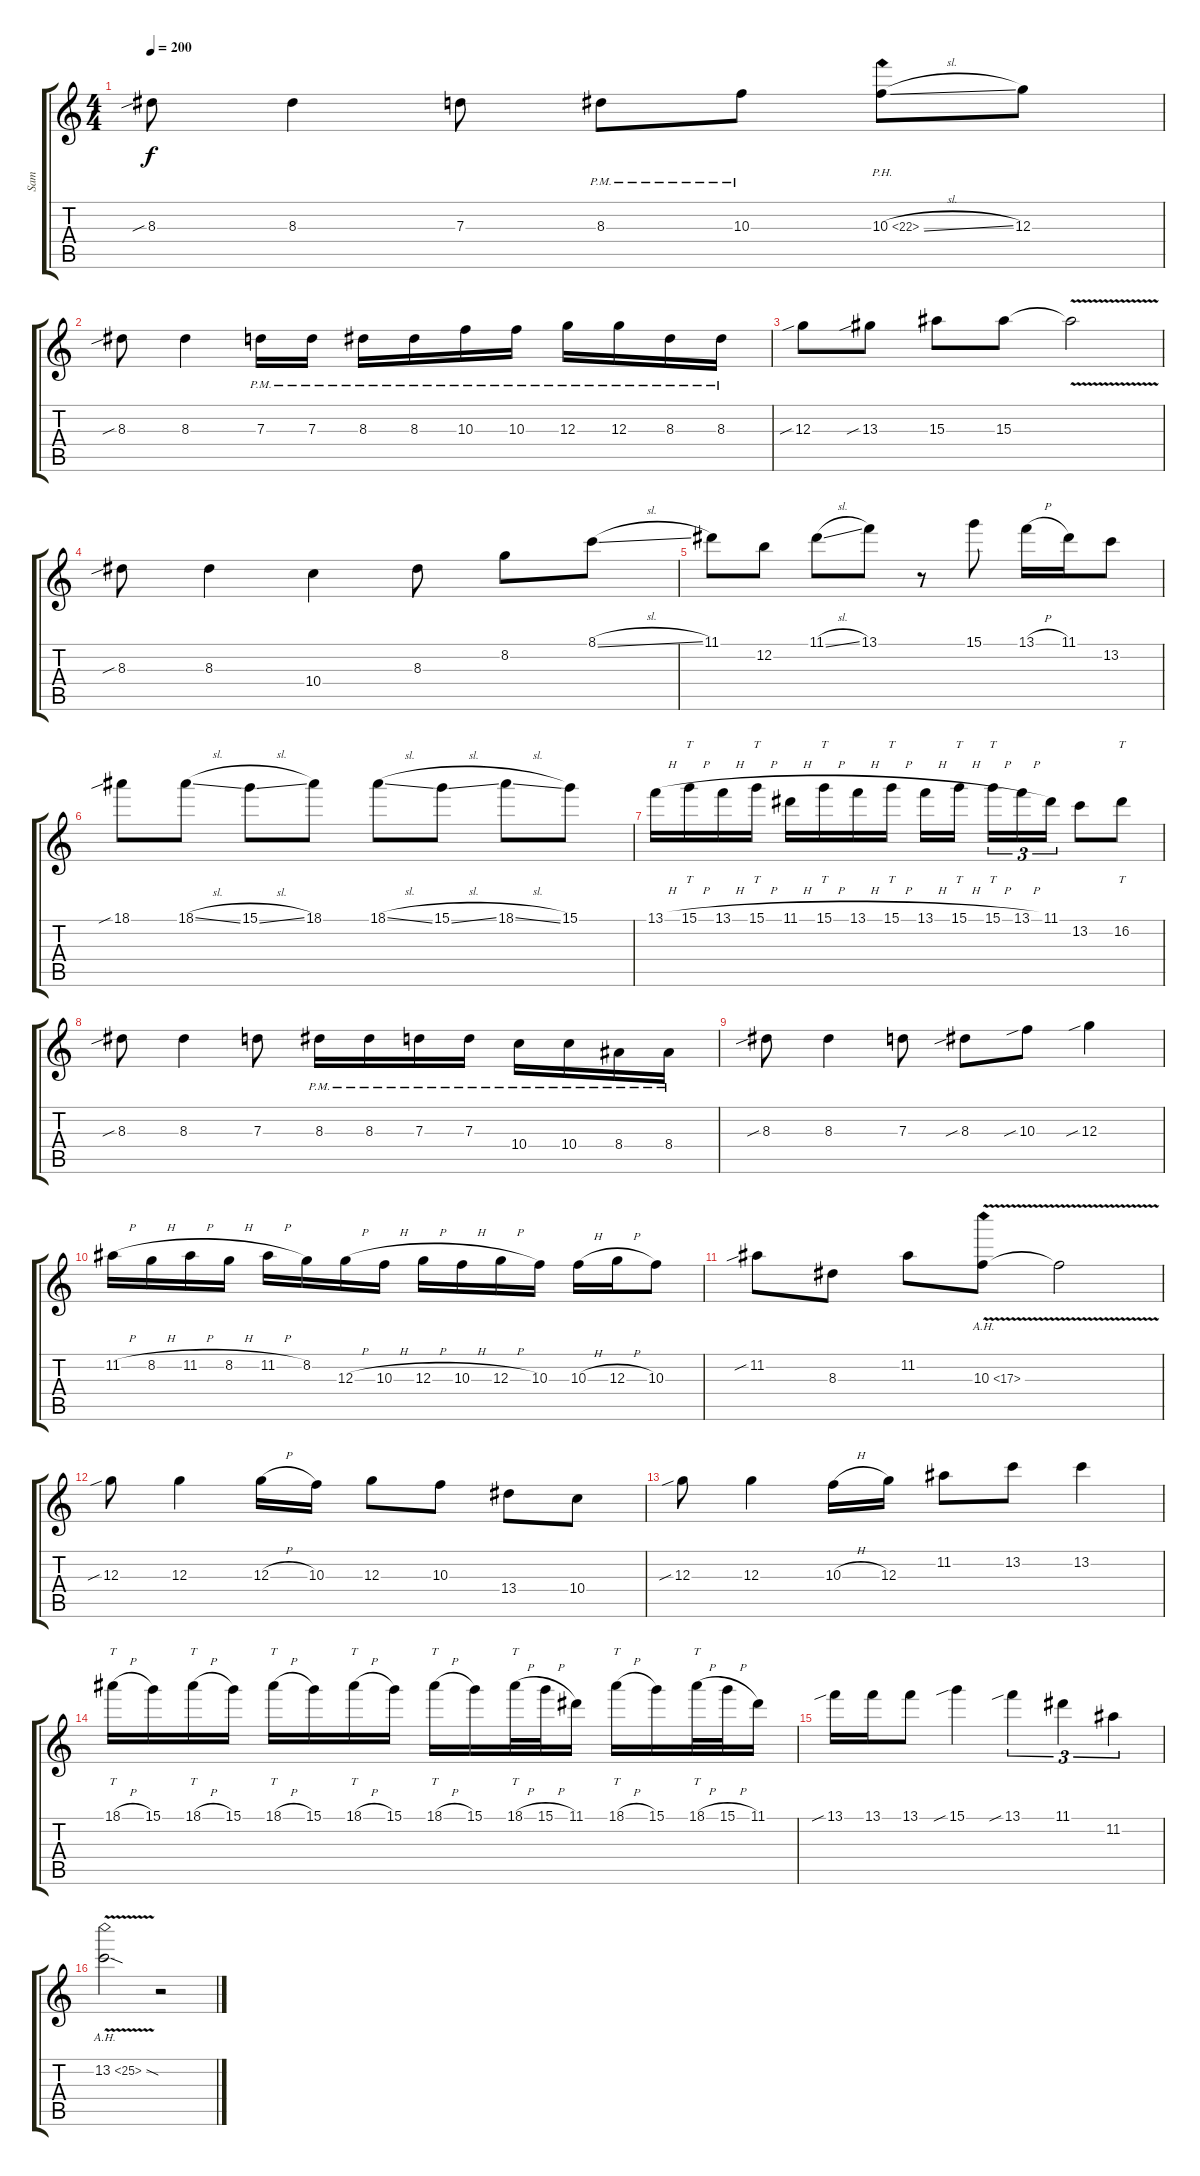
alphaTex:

\track ("Sam" "Sam") {instrument overdrivenguitar}
\staff {score tabs}
\tuning (E4 B3 G3 D3 A2 E2) {hide}
\ts (4 4)
\tempo 200
\clef g2
\ks c
8.3{sib}.8{dy f} 8.3.4 7.3.8 8.3{pm}.8 10.3{pm}.8 10.3{ph 12 sl}.8 12.3.8 |
8.3{sib}.8 8.3.4 7.3{pm}.16 7.3{pm}.16 8.3{pm}.16 8.3{pm}.16 10.3{pm}.16 10.3{pm}.16 12.3{pm}.16 12.3{pm}.16 8.3{pm}.16 8.3{pm}.16 |
12.3{sib}.8 13.3{sib}.8 15.3.8 15.3.8 15.3{v t}.2 |
8.3{sib}.8 8.3.4 10.4.4 8.3.8 8.2.8 8.1{sl}.8 |
11.1.8 12.2.8 11.1{sl}.8 13.1.8 r.8 15.1.8 13.1{h}.16 11.1.16 13.2.8 |
18.1{sib}.8 18.1{sl}.8 15.1{sl}.8 18.1.8 18.1{sl}.8 15.1{sl}.8 18.1{sl}.8 15.1.8 |
13.1{h}.16 15.1{h}.16{tt} 13.1{h}.16 15.1{h}.16{tt} 11.1{h}.16 15.1{h}.16{tt} 13.1{h}.16 15.1{h}.16{tt} 13.1{h}.16 15.1{h}.16{tt beam splitsecondary} 15.1{h}.16{tt tu (3 2)} 13.1{h}.16{tu (3 2)} 11.1.16{tu (3 2)} 13.2.8 16.2.8{tt} |
8.3{sib}.8 8.3.4 7.3.8 8.3{pm}.16 8.3{pm}.16 7.3{pm}.16 7.3{pm}.16 10.4{pm}.16 10.4{pm}.16 8.4{pm}.16 8.4{pm}.16 |
8.3{sib}.8 8.3.4 7.3.8 8.3{sib}.8 10.3{sib}.8 12.3{sib}.4 |
11.2{h}.16 8.2{h}.16 11.2{h}.16 8.2{h}.16 11.2{h}.16 8.2.16 12.3{h}.16 10.3{h}.16 12.3{h}.16 10.3{h}.16 12.3{h}.16 10.3.16 10.3{h}.16 12.3{h}.16 10.3.8 |
11.2{sib}.8 8.3.8 11.2.8 10.3{ah 7 v}.8 10.3{t}.2 |
12.3{sib}.8 12.3.4 12.3{h}.16 10.3.16 12.3.8 10.3.8 13.4.8 10.4.8 |
12.3{sib}.8 12.3.4 10.3{h}.16 12.3.16 11.2.8 13.2.8 13.2.4 |
18.1{h}.16{tt} 15.1.16 18.1{h}.16{tt} 15.1.16 18.1{h}.16{tt} 15.1.16 18.1{h}.16{tt} 15.1.16 18.1{h}.16{tt} 15.1.16 18.1{h}.32{tt} 15.1{h}.32 11.1.16 18.1{h}.16{tt} 15.1.16 18.1{h}.32{tt} 15.1{h}.32 11.1.16 |
13.1{sib}.16 13.1.16 13.1.8 15.1{sib}.4 13.1{sib}.4{tu (3 2)} 11.1.4{tu (3 2)} 11.2.4{tu (3 2)} |
13.2{ah 12 v sod}.2 r.2
